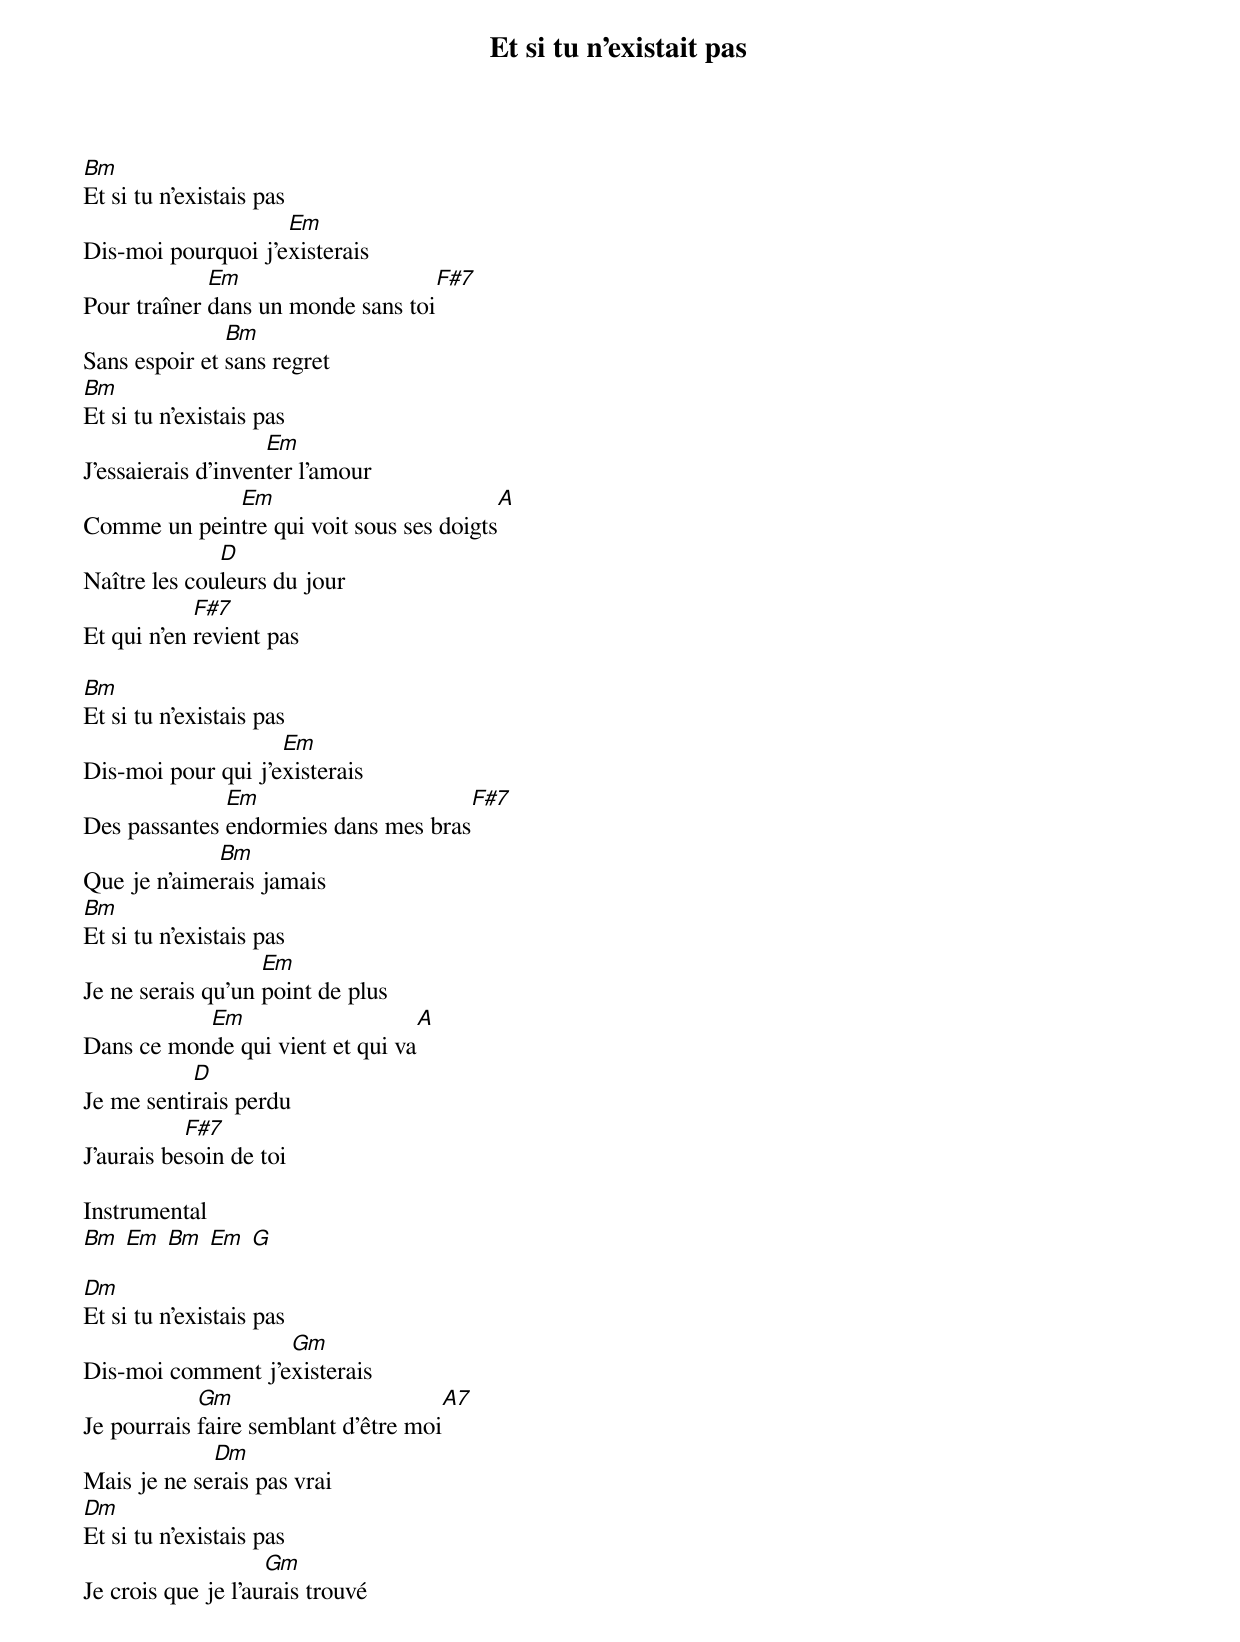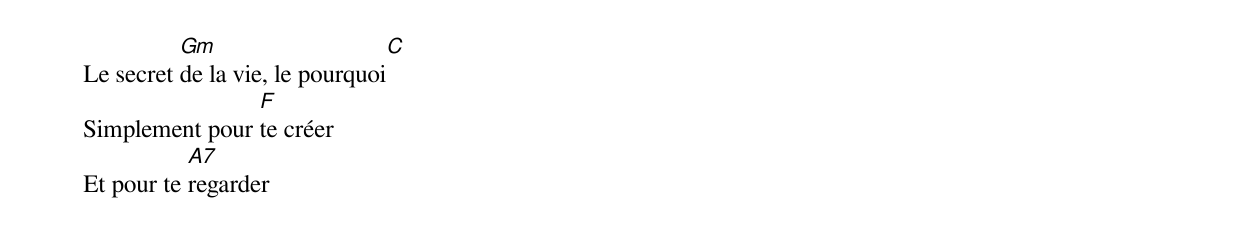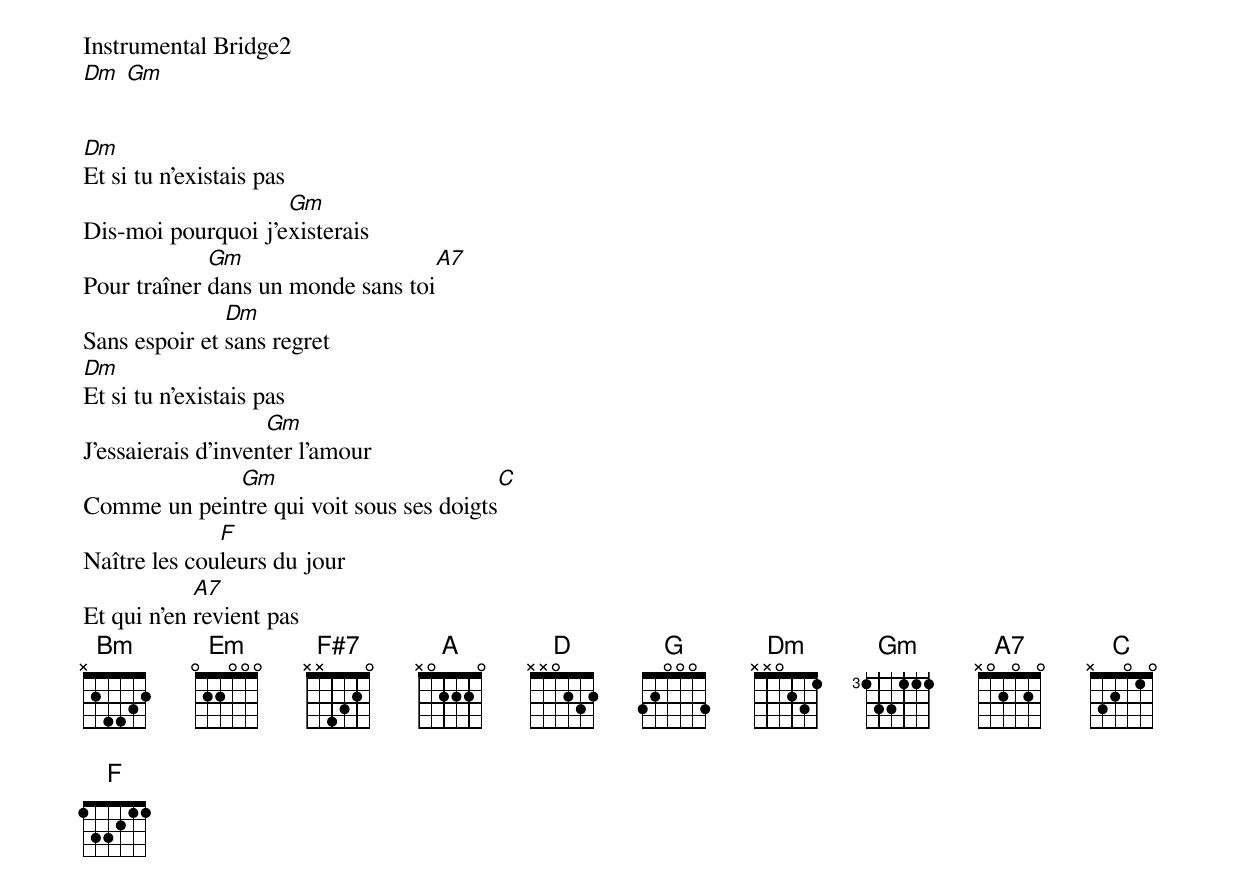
{t:Et si tu n'existait pas}
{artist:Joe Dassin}


[Bm]Et si tu n'existais pas
Dis-moi pourquoi j'e[Em]xisterais
Pour traîner [Em]dans un monde sans toi[F#7]
Sans espoir et [Bm]sans regret
[Bm]Et si tu n'existais pas
J'essaierais d'inven[Em]ter l'amour
Comme un pein[Em]tre qui voit sous ses doigts[A]
Naître les cou[D]leurs du jour
Et qui n'en [F#7]revient pas

[Bm]Et si tu n'existais pas
Dis-moi pour qui j'e[Em]xisterais
Des passantes [Em]endormies dans mes bras[F#7]
Que je n'aime[Bm]rais jamais
[Bm]Et si tu n'existais pas
Je ne serais qu'un [Em]point de plus
Dans ce mon[Em]de qui vient et qui va[A]
Je me senti[D]rais perdu
J'aurais be[F#7]soin de toi

Instrumental
[Bm] [Em] [Bm] [Em] [G]

[Dm]Et si tu n'existais pas
Dis-moi comment j'e[Gm]xisterais
Je pourrais [Gm]faire semblant d'être moi[A7]
Mais je ne se[Dm]rais pas vrai
[Dm]Et si tu n'existais pas
Je crois que je l'au[Gm]rais trouvé
Le secret [Gm]de la vie, le pourquoi[C]
Simplement pour [F]te créer
Et pour te [A7]regarder

{new_page}

Instrumental Bridge2
[Dm] [Gm]


[Dm]Et si tu n'existais pas
Dis-moi pourquoi j'e[Gm]xisterais
Pour traîner [Gm]dans un monde sans toi[A7]
Sans espoir et [Dm]sans regret
[Dm]Et si tu n'existais pas
J'essaierais d'inven[Gm]ter l'amour
Comme un pein[Gm]tre qui voit sous ses doigts[C]
Naître les cou[F]leurs du jour
Et qui n'en [A7]revient pas
